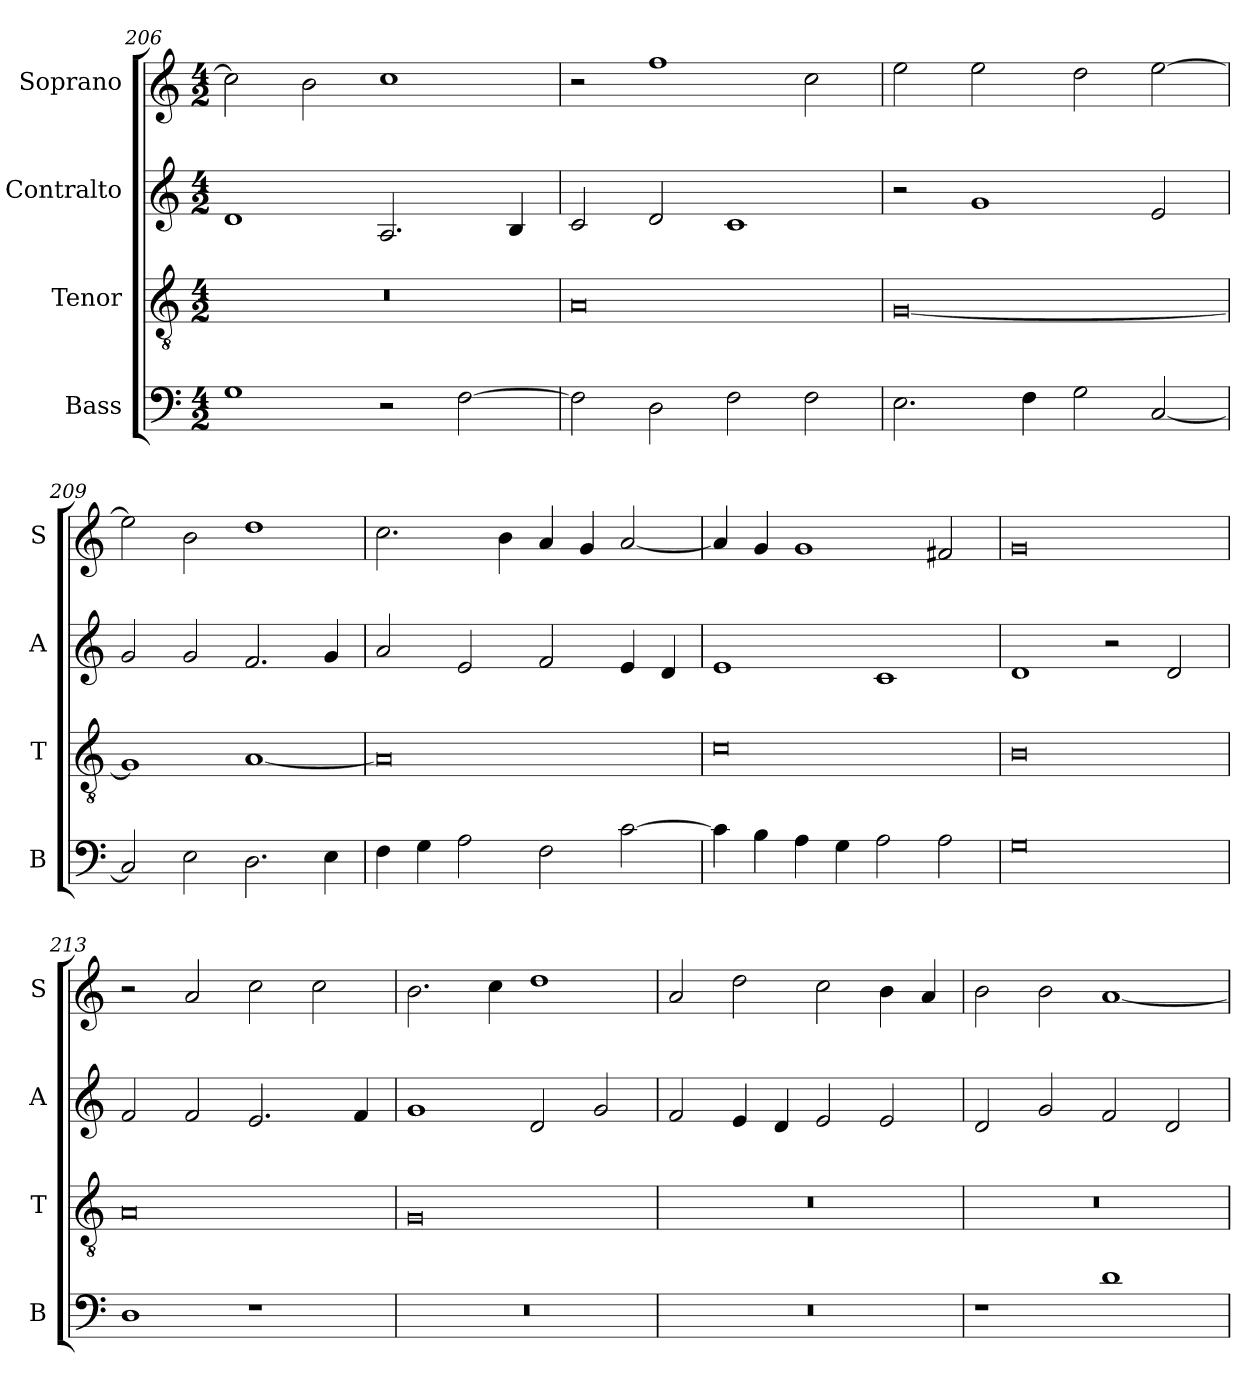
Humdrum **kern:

**kern	**kern	**kern	**kern
*part4	*part3	*part2	*part1
*staff4	*staff3	*staff2	*staff1
*I"Bass	*I"Tenor	*I"Contralto	*I"Soprano
*I'B	*I'T	*I'A	*I'S
*clefF4	*clefGv2	*clefG2	*clefG2
*k[]	*k[]	*k[]	*k[]
*G:mix	*G:mix	*G:mix	*G:mix
*M4/2	*M4/2	*M4/2	*M4/2
=206	=206	=206	=206
1G	0r	1d	2cc]
.	.	.	2b
2r	.	2.A	1cc
[2F	.	.	.
.	.	4B	.
=207	=207	=207	=207
2F]	0A	2c	2r
2D	.	2d	1ff
2F	.	1c	.
2F	.	.	2cc
=208	=208	=208	=208
2.E	[0G	2r	2ee
.	.	1g	2ee
4F	.	.	.
2G	.	.	2dd
[2C	.	2e	[2ee
=209	=209	=209	=209
2C]	1G]	2g	2ee]
2E	.	2g	2b
2.D	[1A	2.f	1dd
4E	.	4g	.
=210	=210	=210	=210
4F	0A]	2a	2.cc
4G	.	.	.
2A	.	2e	.
.	.	.	4b
2F	.	2f	4a
.	.	.	4g
[2c	.	4e	[2a
.	.	4d	.
=211	=211	=211	=211
4c]	0c	1e	4a]
4B	.	.	4g
4A	.	.	1g
4G	.	.	.
2A	.	1c	.
2A	.	.	2f#X
=212	=212	=212	=212
0G	0B	1d	0g
.	.	2r	.
.	.	2d	.
=213	=213	=213	=213
1D	0A	2f	2r
.	.	2f	2a
1r	.	2.e	2cc
.	.	.	2cc
.	.	4f	.
=214	=214	=214	=214
0r	0G	1g	2.b
.	.	.	4cc
.	.	2d	1dd
.	.	2g	.
=215	=215	=215	=215
0r	0r	2f	2a
.	.	4e	2dd
.	.	4d	.
.	.	2e	2cc
.	.	2e	4b
.	.	.	4a
=216	=216	=216	=216
1r	0r	2d	2b
.	.	2g	2b
1d	.	2f	[1a
.	.	2d	.
=	=	=	=
*-	*-	*-	*-
